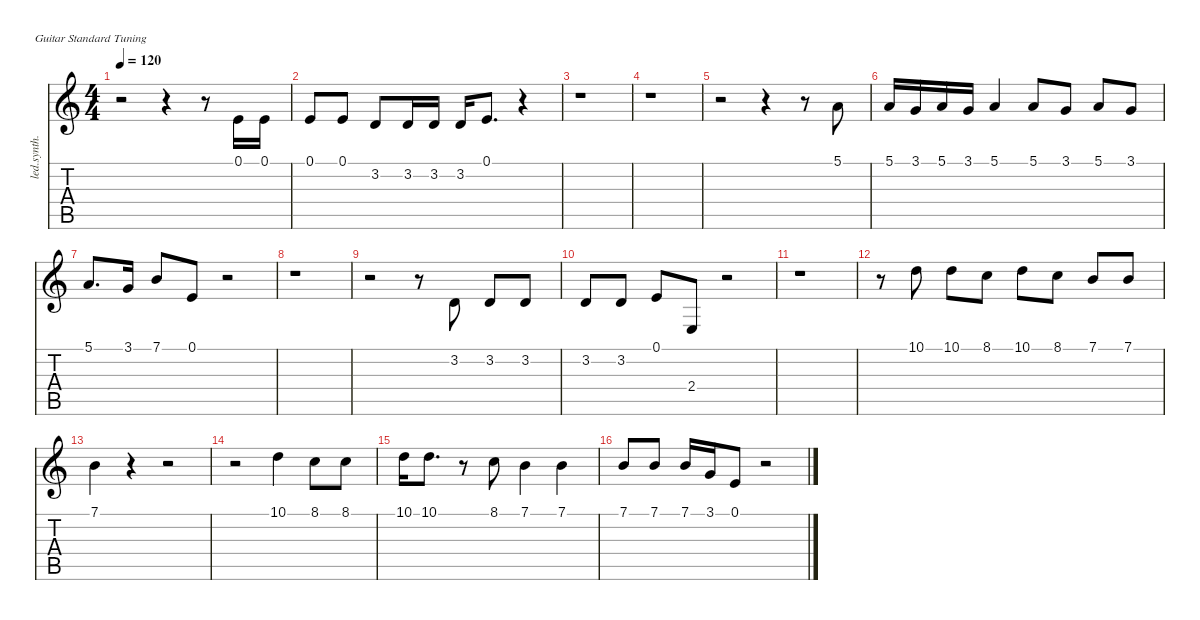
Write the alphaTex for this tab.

\defaultSystemsLayout 4
\hideDynamics
\bracketExtendMode nobrackets
\otherSystemsTrackNameOrientation horizontal
\track ("Vocals (Plant)" "led.synth.") {instrument lead2sawtooth}
\staff {score tabs}
\tuning (E4 B3 G3 D3 A2 E2)
\ts (4 4)
\tempo 120
\clef g2
\ks c
r.2{dy f beam Down} r.4{beam Down} r.8{beam Down} 0.1.16{beam Up} 0.1.16{beam Up} |
0.1.8{beam Up} 0.1.8{beam Up} 3.2.8{beam Up} 3.2.16{beam Up} 3.2.16{beam Up} 3.2.16{beam Up} 0.1.8{d beam Up} r.4{beam Up} |
r.1{beam Down} |
r.1{beam Down} |
r.2{beam Down} r.4{beam Down} r.8{beam Down} 5.1.8{beam Up} |
5.1.16{beam Up} 3.1.16{beam Up} 5.1.16{beam Up} 3.1.16{beam Up} 5.1.4{beam Up} 5.1.8{beam Up} 3.1.8{beam Up} 5.1.8{beam Up} 3.1.8{beam Up} |
5.1.8{d beam Up} 3.1.16{beam Up} 7.1.8{beam Up} 0.1.8{beam Up} r.2{beam Up} |
r.1{beam Down} |
r.2{beam Down} r.8{beam Down} 3.2.8{beam Up} 3.2.8{beam Up} 3.2.8{beam Up} |
3.2.8{beam Up} 3.2.8{beam Up} 0.1.8{beam Up} 2.4.8{beam Up} r.2{beam Up} |
r.1{beam Down} |
r.8{beam Down} 10.1.8{beam Down} 10.1.8{beam Down} 8.1.8{beam Down} 10.1.8{beam Down} 8.1.8{beam Down} 7.1.8{beam Up} 7.1.8{beam Up} |
7.1.4{beam Down} r.4{beam Down} r.2{beam Down} |
r.2{beam Down} 10.1.4{beam Down} 8.1.8{beam Down} 8.1.8{beam Down} |
10.1.16{beam Down} 10.1.8{d beam Down} r.8{beam Down} 8.1.8{beam Down} 7.1.4{beam Down} 7.1.4{beam Down} |
7.1.8{beam Up} 7.1.8{beam Up} 7.1.16{beam Up} 3.1.16{beam Up} 0.1.8{beam Up} r.2{beam Up}
